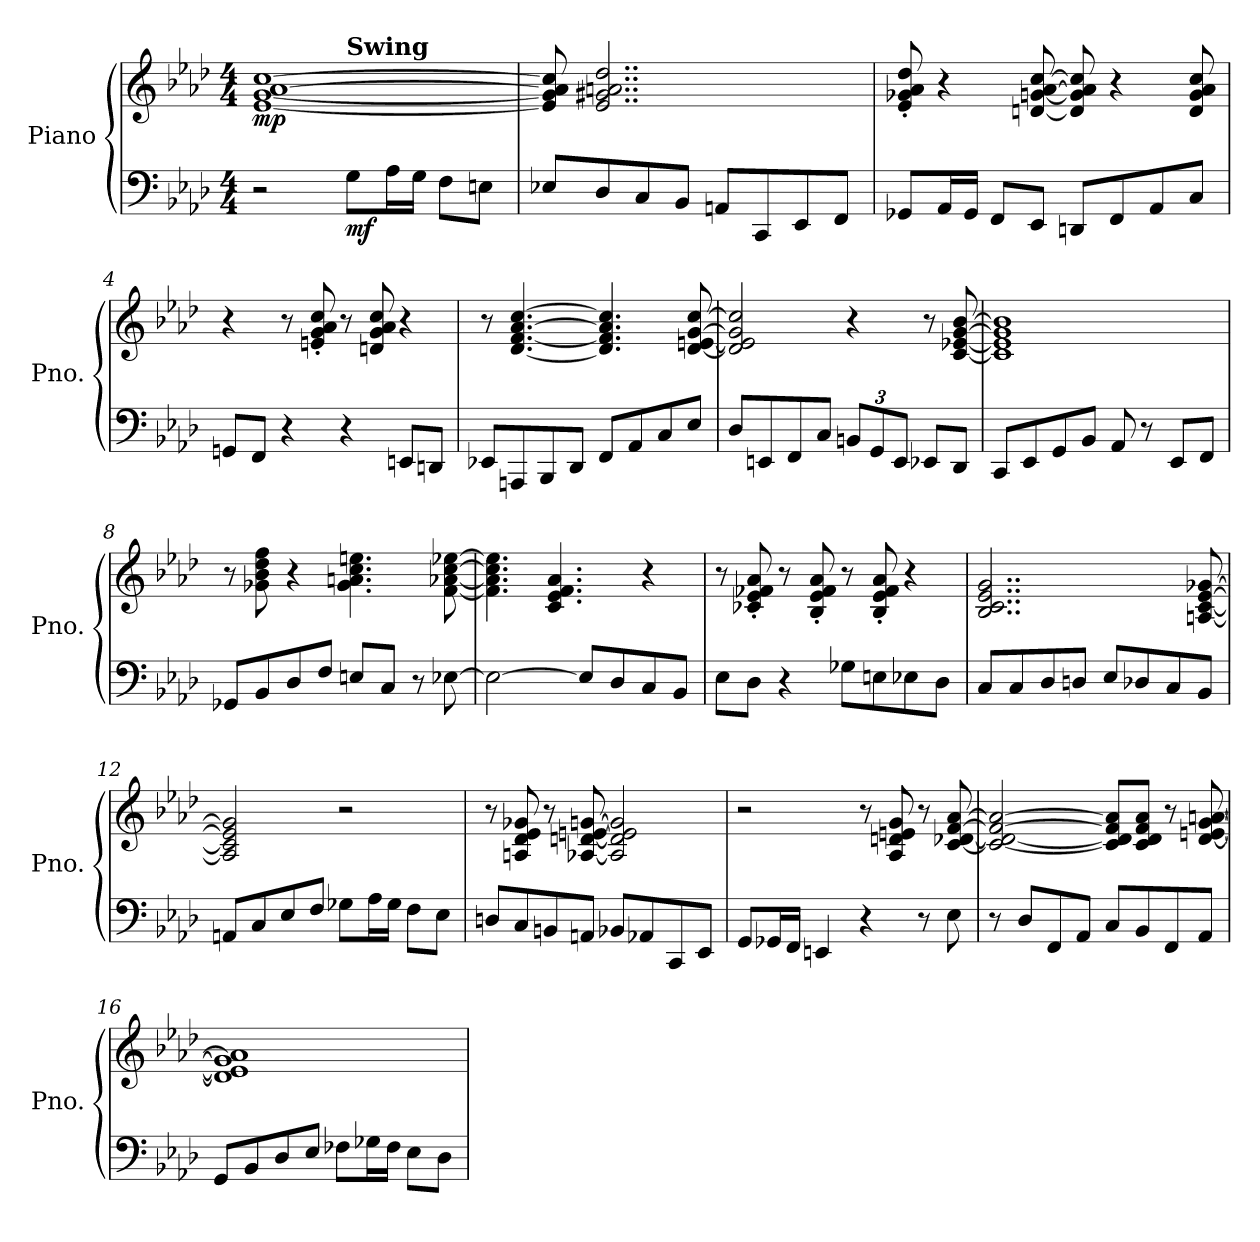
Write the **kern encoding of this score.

**kern	**kern	**dynam
*part1	*part1	*part1
*staff2	*staff1	*staff1/2
*I"Piano	*	*
*I'Pno.	*	*
*clefF4	*clefG2	*
*k[b-e-a-d-]	*k[b-e-a-d-]	*
*M4/4	*M4/4	*
*MM220	*MM220	*
=1	=1	=1
!	!	!LO:DY:b
*	*^	*
2r	[1e- [1g [1a- [1cc	2ryy	mp
!	!	!LO:TX:B:t=Swing	!
!	!	!	!LO:DY:b=2
8G\L	.	2ryy	mf
16A-\L	.	.	.
16G\JJ	.	.	.
8F\L	.	.	.
8En\J	.	.	.
*	*v	*v	*
=2	=2	=2
8E-X/L	8e-/] 8g/] 8a-/] 8cc/]	.
8D-/	2..e-/ 2..g#X/ 2..an/ 2..dd-/	.
8C/	.	.
8BB-/J	.	.
8AAn/L	.	.
8CC/	.	.
8EE-/	.	.
8FF/J	.	.
!!LO:LB:g=z
=3	=3	=3
8GG-X/L	8e-/' 8g-X/' 8a-/' 8dd-/'	.
16AA-/L	4r	.
16GG-/JJ	.	.
8FF/L	.	.
8EE-/J	[8dn/ [8gn/ [8a-/ [8cc/	.
8DDn/L	8d/] 8g/] 8a-/] 8cc/]	.
8FF/	4r	.
8AA-/	.	.
8C/J	8d/ 8g/ 8a-/ 8cc/	.
=4	=4	=4
8GGn/L	4r	.
8FF/J	.	.
4r	8r	.
.	8en/' 8g/' 8a-/' 8cc/'	.
4r	8r	.
.	8dn/ 8g/ 8a-/ 8cc/	.
8EEn/L	4r	.
8DDn/J	.	.
!!LO:LB:g=z
=5	=5	=5
8EE-X/L	8r	.
8AAAn/	[4.d-/ [4.f/ [4.a-/ [4.cc/	.
8BBB-/	.	.
8DD-/J	.	.
8FF/L	4.d-/] 4.f/] 4.a-/] 4.cc/]	.
8AA-/	.	.
8C/	.	.
8E-/J	[8d-/ [8en/ [8g/ [8cc/	.
=6	=6	=6
8D-/L	2d-/] 2e/] 2g/] 2cc/]	.
8EEn/	.	.
8FF/	.	.
8C/J	.	.
*Xbrackettup	*	*
12BBn/L	4r	.
12GG/	.	.
12EE/J	.	.
8EE-X/L	8r	.
8DD-/J	[8c/ [8e-X/ [8g/ [8b-/	.
!!LO:LB:g=z
=7	=7	=7
8CC/L	1c] 1e-] 1g] 1b-]	.
8EE-/	.	.
8GG/	.	.
8BB-/J	.	.
8AA-/	.	.
8r	.	.
8EE-/L	.	.
8FF/J	.	.
=8	=8	=8
8GG-X/L	8r	.
8BB-/	8g-X\ 8b-\ 8dd-\ 8ff\	.
8D-/	4r	.
8F/J	.	.
8En/L	4.g-\ 4.an\ 4.cc\ 4.een\	.
8C/J	.	.
8r	.	.
[8E-X\	[8f\ [8a-X\ [8cc\ [8ee-X\	.
!!LO:LB:g=z
=9	=9	=9
2E-\_	4.f\] 4.a-\] 4.cc\] 4.ee-\]	.
.	4.c/ 4.e-/ 4.f/ 4.a-/	.
8E-/L]	.	.
8D-/	.	.
8C/	4r	.
8BB-/J	.	.
=10	=10	=10
8E-\L	8r	.
8D-\J	8c-X/' 8e-/' 8f-X/' 8a-/'	.
4r	8r	.
.	8B-/' 8e-/' 8f-/' 8a-/'	.
8G-X\L	8r	.
8En\	8B-/' 8e-/' 8f-/' 8a-/'	.
8E-X\	4r	.
8D-\J	.	.
!!LO:PB:g=z
=11	=11	=11
8C/L	2..B-/ 2..c/ 2..e-/ 2..g/	.
8C/	.	.
8D-/	.	.
8Dn/J	.	.
8E-/L	.	.
8D-X/	.	.
8C/	.	.
8BB-/J	[8An/ [8c/ [8e-/ [8g-X/	.
=12	=12	=12
8AAn/L	2A/] 2c/] 2e-/] 2g-/]	.
8C/	.	.
8E-/	.	.
8F/J	.	.
8G-X\L	2r	.
16A-\L	.	.
16G-\JJ	.	.
8F\L	.	.
8E-\J	.	.
!!LO:LB:g=z
=13	=13	=13
8Dn/L	8r	.
8C/	8An/ 8d-/ 8e-/ 8g-X/	.
8BBn/	8r	.
8AAn/J	[8A-X/ [8dn/ [8en/ [8gn/	.
8BB-X/L	2A-/] 2d/] 2e/] 2g/]	.
8AA-X/	.	.
8CC/	.	.
8EE-/J	.	.
=14	=14	=14
8GG/L	2r	.
16GG-X/L	.	.
16FF/JJ	.	.
4EEn/	.	.
4r	8r	.
.	8A-/ 8dn/ 8en/ 8g/	.
8r	8r	.
8E-\	[8c/ [8d-X/ [8f/ [8a-/	.
!!LO:LB:g=z
=15	=15	=15
8r	2c/_ 2d-/_ 2f/_ 2a-/_	.
8D-/L	.	.
8FF/	.	.
8AA-/J	.	.
8C/L	8c/] 8d-/] 8f/] 8a-/]L	.
8BB-/	8c/ 8d-/ 8f/ 8a-/J	.
8FF/	8r	.
8AA-/J	[8d-/ [8en/ [8g/ [8an/	.
=16	=16	=16
8GG/L	1d-] 1e] 1g] 1a]	.
8BB-/	.	.
8D-/	.	.
8E-/J	.	.
8F-X\L	.	.
16G-X\L	.	.
16F-\JJ	.	.
8E-\L	.	.
8D-\J	.	.
=	=	=
*-	*-	*-
